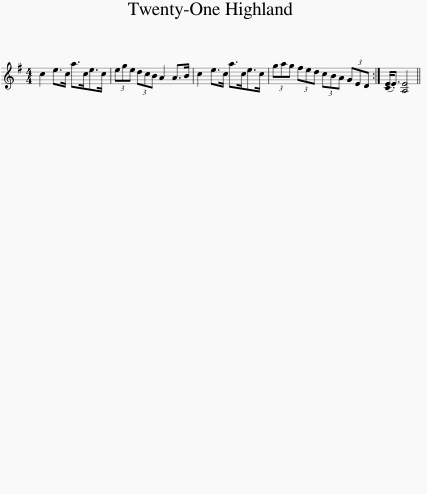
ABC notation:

X:1
L:1/8
M:4/4
I:linebreak $
K:G
V:1 treble
V:1
 c2 e>c a>ce>c | (3ege (3dcB A2 A>B | c2 e>c a>ce>c | (3gag (3fed (3cBA (3GED :| ([CE]<.E) [A,E]4 || %5
